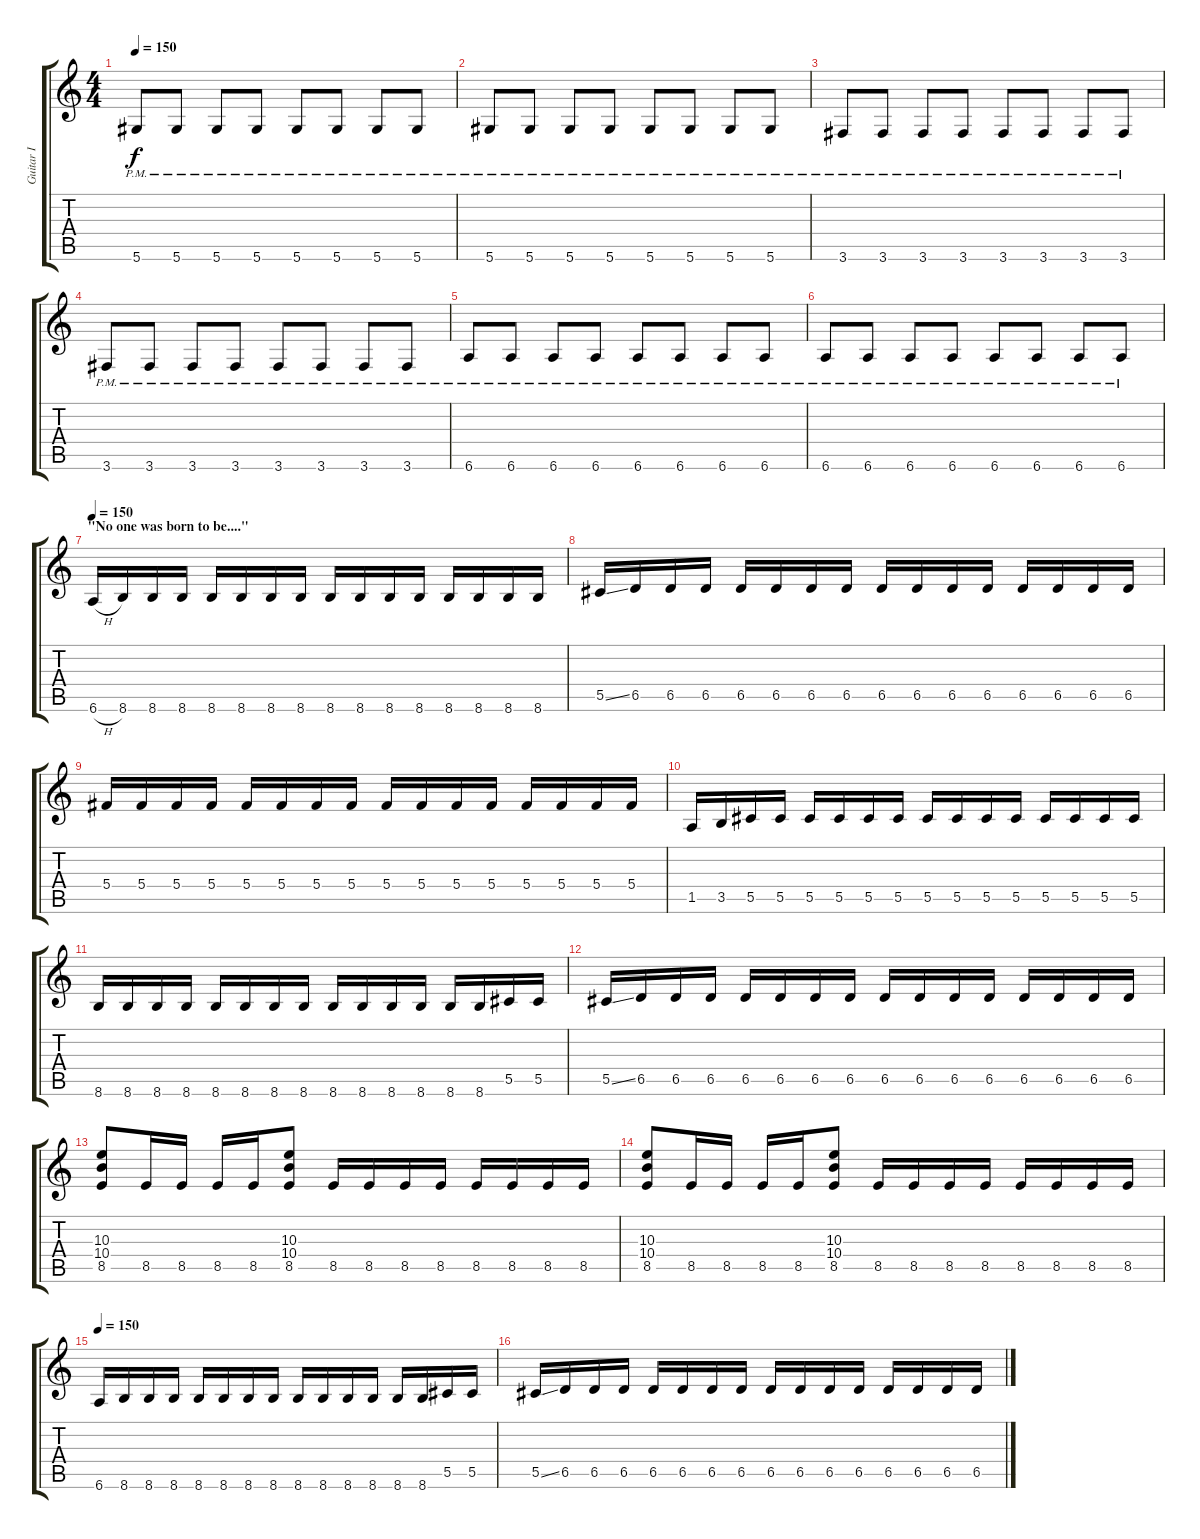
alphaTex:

\track ("Guitar I" "Guitar I") {instrument distortionguitar}
\staff {score tabs}
\tuning (Eb4 Bb3 Gb3 Db3 Ab2 Eb2) {hide}
\ts (4 4)
\tempo 150
\clef g2
\ks c
5.6{pm}.8{dy f} 5.6{pm}.8 5.6{pm}.8 5.6{pm}.8 5.6{pm}.8 5.6{pm}.8 5.6{pm}.8 5.6{pm}.8 |
5.6{pm}.8 5.6{pm}.8 5.6{pm}.8 5.6{pm}.8 5.6{pm}.8 5.6{pm}.8 5.6{pm}.8 5.6{pm}.8 |
3.6{pm}.8 3.6{pm}.8 3.6{pm}.8 3.6{pm}.8 3.6{pm}.8 3.6{pm}.8 3.6{pm}.8 3.6{pm}.8 |
3.6{pm}.8 3.6{pm}.8 3.6{pm}.8 3.6{pm}.8 3.6{pm}.8 3.6{pm}.8 3.6{pm}.8 3.6{pm}.8 |
6.6{pm}.8 6.6{pm}.8 6.6{pm}.8 6.6{pm}.8 6.6{pm}.8 6.6{pm}.8 6.6{pm}.8 6.6{pm}.8 |
6.6{pm}.8 6.6{pm}.8 6.6{pm}.8 6.6{pm}.8 6.6{pm}.8 6.6{pm}.8 6.6{pm}.8 6.6{pm}.8 |
\section ("" "\"No one was born to be....\"")
\tempo 150
6.6{h}.16 8.6.16 8.6.16 8.6.16 8.6.16 8.6.16 8.6.16 8.6.16 8.6.16 8.6.16 8.6.16 8.6.16 8.6.16 8.6.16 8.6.16 8.6.16 |
5.5{ss}.16 6.5.16 6.5.16 6.5.16 6.5.16 6.5.16 6.5.16 6.5.16 6.5.16 6.5.16 6.5.16 6.5.16 6.5.16 6.5.16 6.5.16 6.5.16 |
5.4.16 5.4.16 5.4.16 5.4.16 5.4.16 5.4.16 5.4.16 5.4.16 5.4.16 5.4.16 5.4.16 5.4.16 5.4.16 5.4.16 5.4.16 5.4.16 |
1.5.16 3.5.16 5.5.16 5.5.16 5.5.16 5.5.16 5.5.16 5.5.16 5.5.16 5.5.16 5.5.16 5.5.16 5.5.16 5.5.16 5.5.16 5.5.16 |
8.6.16 8.6.16 8.6.16 8.6.16 8.6.16 8.6.16 8.6.16 8.6.16 8.6.16 8.6.16 8.6.16 8.6.16 8.6.16 8.6.16 5.5.16 5.5.16 |
5.5{ss}.16 6.5.16 6.5.16 6.5.16 6.5.16 6.5.16 6.5.16 6.5.16 6.5.16 6.5.16 6.5.16 6.5.16 6.5.16 6.5.16 6.5.16 6.5.16 |
(10.3 10.4 8.5).8 8.5.16 8.5.16 8.5.16 8.5.16 (10.3 10.4 8.5).8 8.5.16 8.5.16 8.5.16 8.5.16 8.5.16 8.5.16 8.5.16 8.5.16 |
(10.3 10.4 8.5).8 8.5.16 8.5.16 8.5.16 8.5.16 (10.3 10.4 8.5).8 8.5.16 8.5.16 8.5.16 8.5.16 8.5.16 8.5.16 8.5.16 8.5.16 |
\tempo 150
6.6.16 8.6.16 8.6.16 8.6.16 8.6.16 8.6.16 8.6.16 8.6.16 8.6.16 8.6.16 8.6.16 8.6.16 8.6.16 8.6.16 5.5.16 5.5.16 |
5.5{ss}.16 6.5.16 6.5.16 6.5.16 6.5.16 6.5.16 6.5.16 6.5.16 6.5.16 6.5.16 6.5.16 6.5.16 6.5.16 6.5.16 6.5.16 6.5.16
